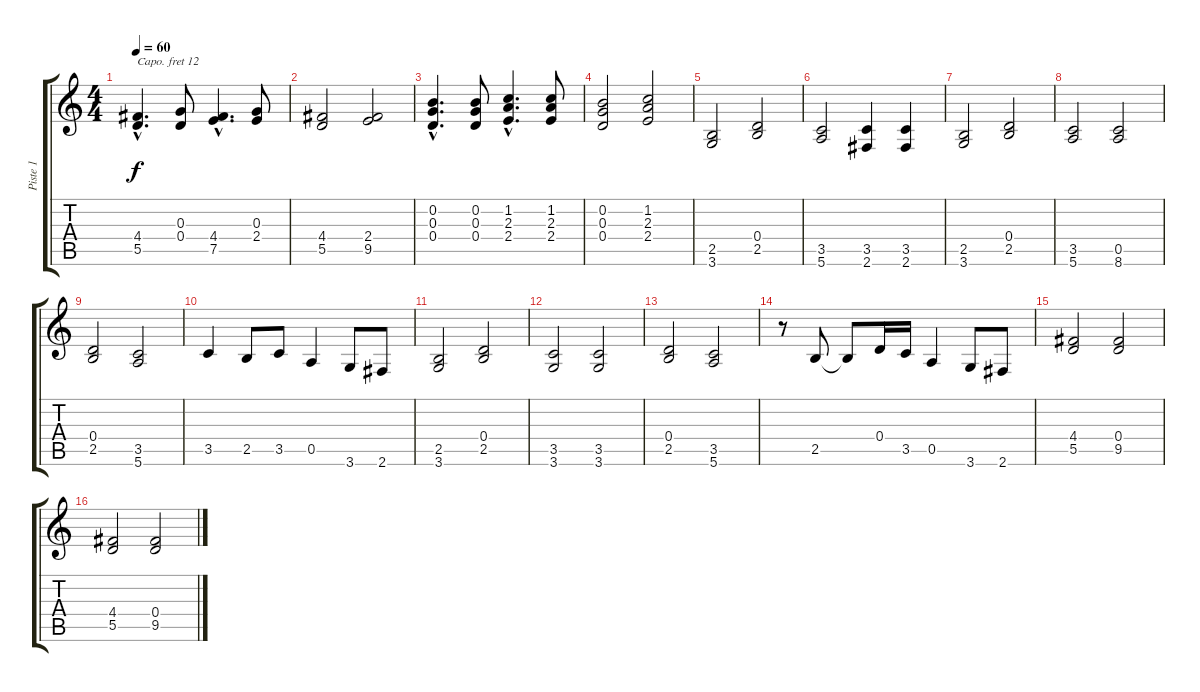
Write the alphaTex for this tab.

\track ("Piste 1" "Piste 1") {instrument synthstrings1}
\staff {score tabs}
\capo 12
\tuning (E4 B3 G3 D3 A2 E2) {hide}
\ts (4 4)
\tempo 60
\clef g2
\ks c
(4.4{hac} 5.5{hac}).4{d dy f instrument synthstrings1} (0.3 0.4).8 (4.4{hac} 7.5{hac}).4{d} (0.3 2.4).8 |
(4.4 5.5).2 (2.4 9.5).2 |
(0.2{hac} 0.3{hac} 0.4{hac}).4{d} (0.2 0.3 0.4).8 (1.2{hac} 2.3{hac} 2.4{hac}).4{d} (1.2 2.3 2.4).8 |
(0.2 0.3 0.4).2 (1.2 2.3 2.4).2 |
(2.5 3.6).2 (0.4 2.5).2 |
(3.5 5.6).2 (3.5 2.6).4 (3.5 2.6).4 |
(2.5 3.6).2 (0.4 2.5).2 |
(3.5 5.6).2 (0.5 8.6).2 |
(0.4 2.5).2 (3.5 5.6).2 |
3.5.4 2.5.8 3.5.8 0.5.4 3.6.8 2.6.8 |
(2.5 3.6).2 (0.4 2.5).2 |
(3.5 3.6).2 (3.5 3.6).2 |
(0.4 2.5).2 (3.5 5.6).2 |
r.8 2.5.8 2.5{t}.8 0.4.16 3.5.16 0.5.4 3.6.8 2.6.8 |
(4.4 5.5).2 (0.4 9.5).2 |
(4.4 5.5).2 (0.4 9.5).2
